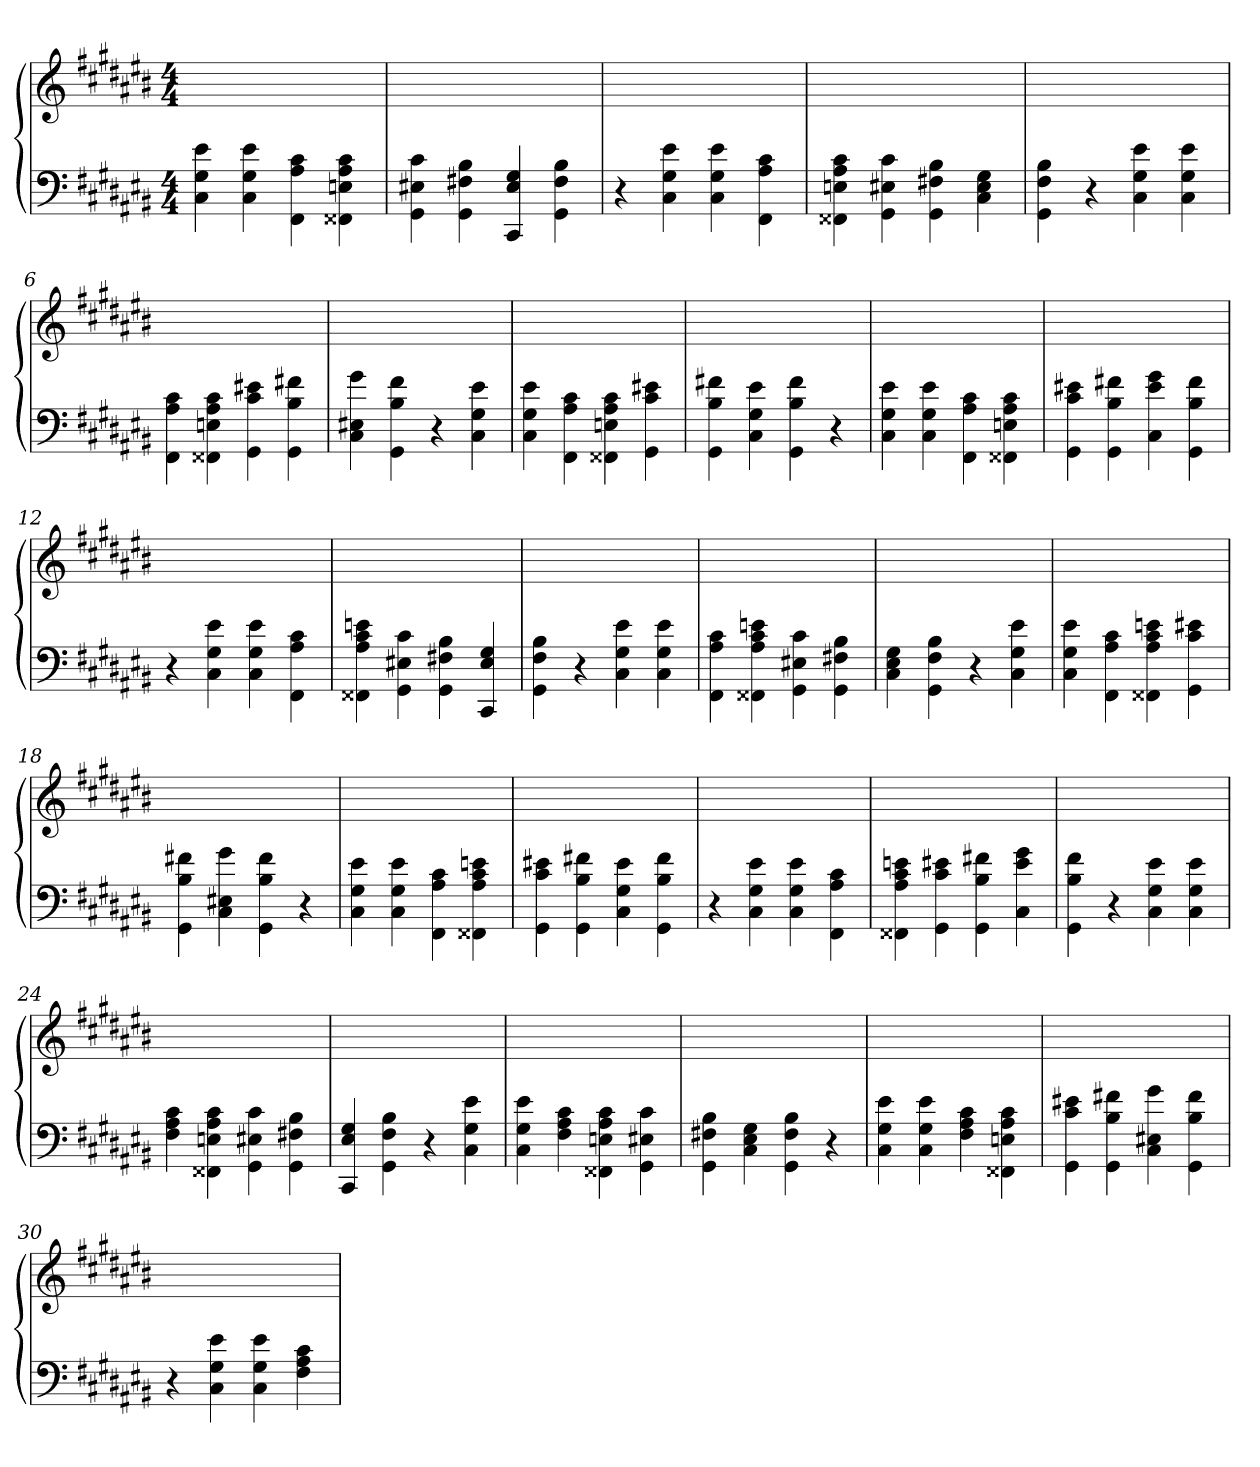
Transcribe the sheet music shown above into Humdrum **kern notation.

**kern	**kern
*part2	*part1
*staff2	*staff1
*clefF4	*clefG2
*k[f#c#g#d#a#e#b#]	*k[f#c#g#d#a#e#b#]
*C#:	*C#:
*M4/4	*M4/4
*MM60	*MM60
=1	=1
4C# 4G# 4e#	1ryy
4C# 4G# 4e#	.
4FF# 4A# 4c#	.
4FF##X 4En 4A# 4c#	.
=2	=2
4GG# 4E#X 4c#	1ryy
4GG# 4F#X 4B#	.
4CC# 4E# 4G#	.
4GG# 4F# 4B#	.
=3	=3
4r	1ryy
4C# 4G# 4e#	.
4C# 4G# 4e#	.
4FF# 4A# 4c#	.
=4	=4
4FF##X 4En 4A# 4c#	1ryy
4GG# 4E#X 4c#	.
4GG# 4F#X 4B#	.
4C# 4E# 4G#	.
=5	=5
4GG# 4F# 4B#	1ryy
4r	.
4C# 4G# 4e#	.
4C# 4G# 4e#	.
=6	=6
4FF# 4A# 4c#	1ryy
4FF##X 4En 4A# 4c#	.
4GG# 4c# 4e#X	.
4GG# 4B# 4f#X	.
=7	=7
4C# 4E#X 4g#	1ryy
4GG# 4B# 4f#	.
4r	.
4C# 4G# 4e#	.
=8	=8
4C# 4G# 4e#	1ryy
4FF# 4A# 4c#	.
4FF##X 4En 4A# 4c#	.
4GG# 4c# 4e#X	.
=9	=9
4GG# 4B# 4f#X	1ryy
4C# 4G# 4e#	.
4GG# 4B# 4f#	.
4r	.
=10	=10
4C# 4G# 4e#	1ryy
4C# 4G# 4e#	.
4FF# 4A# 4c#	.
4FF##X 4En 4A# 4c#	.
=11	=11
4GG# 4c# 4e#X	1ryy
4GG# 4B# 4f#X	.
4C# 4e# 4g#	.
4GG# 4B# 4f#	.
=12	=12
4r	1ryy
4C# 4G# 4e#	.
4C# 4G# 4e#	.
4FF# 4A# 4c#	.
=13	=13
4FF##X 4A# 4c# 4en	1ryy
4GG# 4E#X 4c#	.
4GG# 4F#X 4B#	.
4CC# 4E# 4G#	.
=14	=14
4GG# 4F# 4B#	1ryy
4r	.
4C# 4G# 4e#	.
4C# 4G# 4e#	.
=15	=15
4FF# 4A# 4c#	1ryy
4FF##X 4A# 4c# 4en	.
4GG# 4E#X 4c#	.
4GG# 4F#X 4B#	.
=16	=16
4C# 4E# 4G#	1ryy
4GG# 4F# 4B#	.
4r	.
4C# 4G# 4e#	.
=17	=17
4C# 4G# 4e#	1ryy
4FF# 4A# 4c#	.
4FF##X 4A# 4c# 4en	.
4GG# 4c# 4e#X	.
=18	=18
4GG# 4B# 4f#X	1ryy
4C# 4E#X 4g#	.
4GG# 4B# 4f#	.
4r	.
=19	=19
4C# 4G# 4e#	1ryy
4C# 4G# 4e#	.
4FF# 4A# 4c#	.
4FF##X 4A# 4c# 4en	.
=20	=20
4GG# 4c# 4e#X	1ryy
4GG# 4B# 4f#X	.
4C# 4G# 4e#	.
4GG# 4B# 4f#	.
=21	=21
4r	1ryy
4C# 4G# 4e#	.
4C# 4G# 4e#	.
4FF# 4A# 4c#	.
=22	=22
4FF##X 4A# 4c# 4en	1ryy
4GG# 4c# 4e#X	.
4GG# 4B# 4f#X	.
4C# 4e# 4g#	.
=23	=23
4GG# 4B# 4f#	1ryy
4r	.
4C# 4G# 4e#	.
4C# 4G# 4e#	.
=24	=24
4F# 4A# 4c#	1ryy
4FF##X 4En 4A# 4c#	.
4GG# 4E#X 4c#	.
4GG# 4F#X 4B#	.
=25	=25
4CC# 4E# 4G#	1ryy
4GG# 4F# 4B#	.
4r	.
4C# 4G# 4e#	.
=26	=26
4C# 4G# 4e#	1ryy
4F# 4A# 4c#	.
4FF##X 4En 4A# 4c#	.
4GG# 4E#X 4c#	.
=27	=27
4GG# 4F#X 4B#	1ryy
4C# 4E# 4G#	.
4GG# 4F# 4B#	.
4r	.
=28	=28
4C# 4G# 4e#	1ryy
4C# 4G# 4e#	.
4F# 4A# 4c#	.
4FF##X 4En 4A# 4c#	.
=29	=29
4GG# 4c# 4e#X	1ryy
4GG# 4B# 4f#X	.
4C# 4E#X 4g#	.
4GG# 4B# 4f#	.
=30	=30
4r	1ryy
4C# 4G# 4e#	.
4C# 4G# 4e#	.
4F# 4A# 4c#	.
=	=
*-	*-
